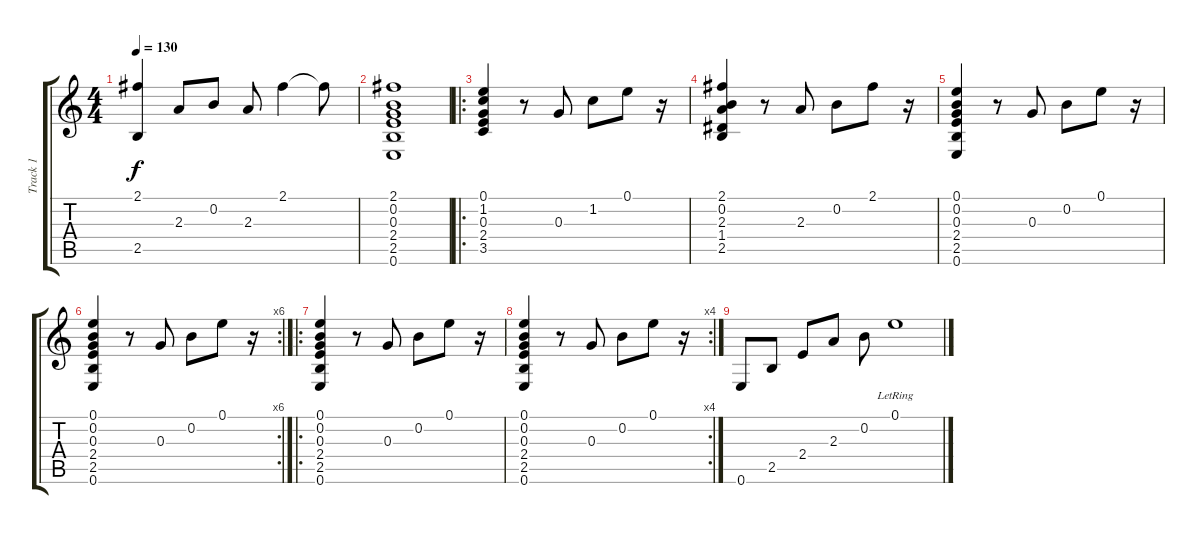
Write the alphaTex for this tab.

\track ("Track 1" "Track 1") {instrument acousticguitarsteel}
\staff {score tabs}
\tuning (E4 B3 G3 D3 A2 E2) {hide}
\ts (4 4)
\tempo 130
\clef g2
\ks c
(2.1 2.5).4{dy f} 2.3.8 0.2.8 2.3.8 2.1.4 2.1{t}.8 |
(2.1 0.2 0.3 2.4 2.5 0.6).1 |
\ro
(0.1 1.2 0.3 2.4 3.5).4 r.8 0.3.8 1.2.8 0.1.8 r.16 |
(2.1 0.2 2.3 1.4 2.5).4 r.8 2.3.8 0.2.8 2.1.8 r.16 |
(0.1 0.2 0.3 2.4 2.5 0.6).4 r.8 0.3.8 0.2.8 0.1.8 r.16 |
\rc 6
(0.1 0.2 0.3 2.4 2.5 0.6).4 r.8 0.3.8 0.2.8 0.1.8 r.16 |
\ro
(0.1 0.2 0.3 2.4 2.5 0.6).4 r.8 0.3.8 0.2.8 0.1.8 r.16 |
\rc 4
(0.1 0.2 0.3 2.4 2.5 0.6).4 r.8 0.3.8 0.2.8 0.1.8 r.16 |
0.6.8 2.5.8 2.4.8 2.3.8 0.2.8 0.1{lr}.1
